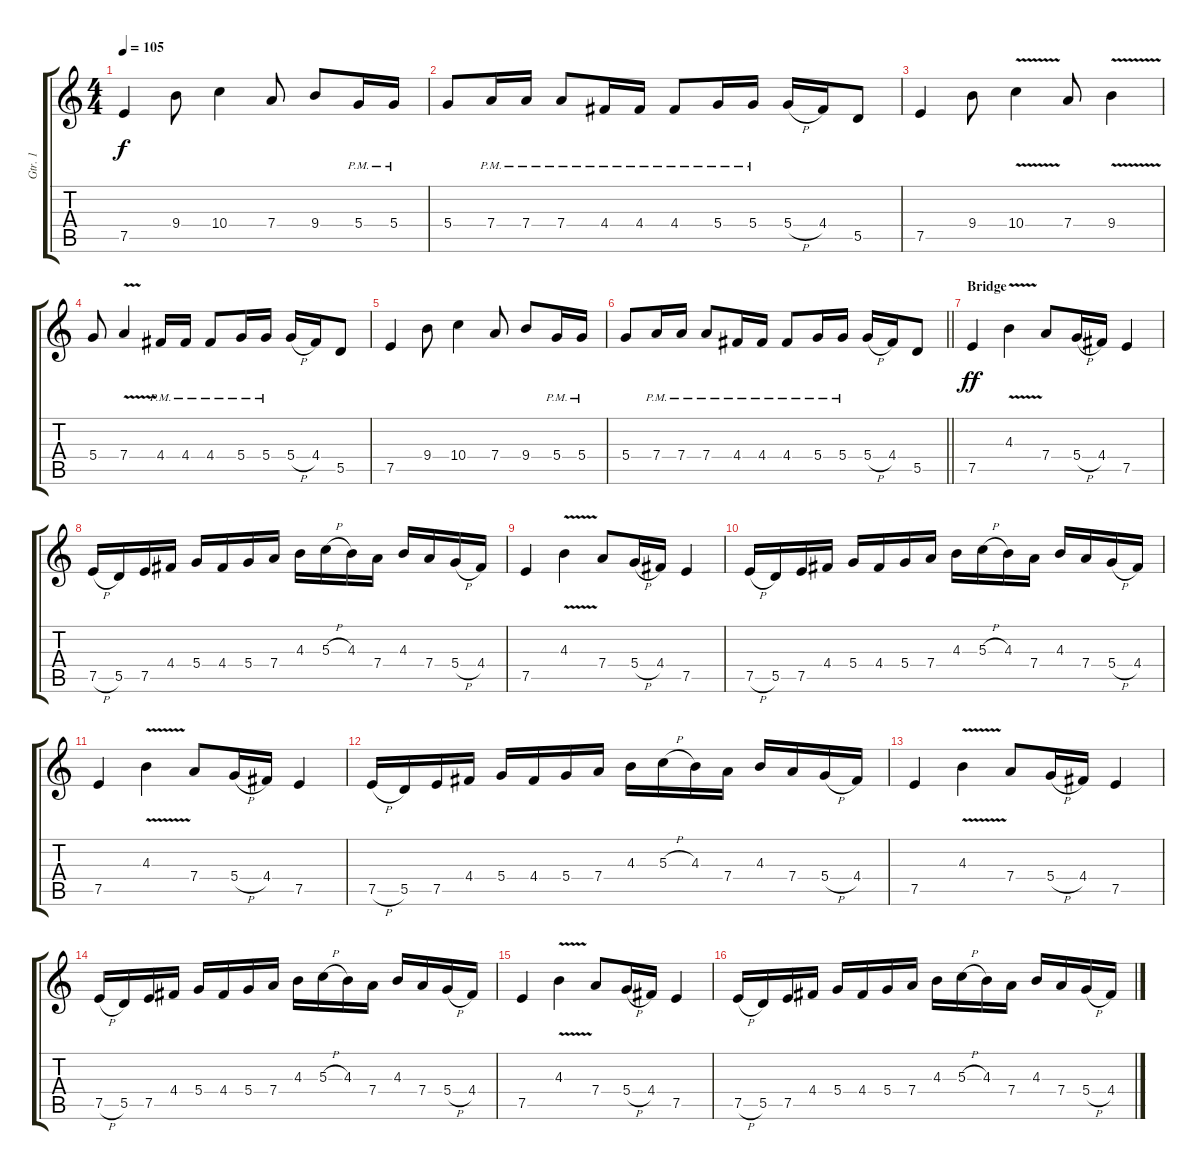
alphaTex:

\track ("Gtr. 1" "Gtr. 1") {instrument electricguitarclean}
\staff {score tabs}
\tuning (E4 B3 G3 D3 A2 E2) {hide}
\ts (4 4)
\tempo 105
\clef g2
\ks c
7.5.4{dy f} 9.4.8 10.4.4 7.4.8 9.4.8 5.4{pm}.16 5.4{pm}.16 |
5.4.8 7.4{pm}.16 7.4{pm}.16 7.4{pm}.8 4.4{pm}.16 4.4{pm}.16 4.4{pm}.8 5.4{pm}.16 5.4{pm}.16 5.4{h}.16 4.4.16 5.5.8 |
7.5.4 9.4.8 10.4{v}.4 7.4.8 9.4{v}.4 |
5.4.8 7.4{v}.4 4.4{pm}.16 4.4{pm}.16 4.4{pm}.8 5.4{pm}.16 5.4{pm}.16 5.4{h}.16 4.4.16 5.5.8 |
7.5.4 9.4.8 10.4.4 7.4.8 9.4.8 5.4{pm}.16 5.4{pm}.16 |
\barLineRight lightlight
5.4.8 7.4{pm}.16 7.4{pm}.16 7.4{pm}.8 4.4{pm}.16 4.4{pm}.16 4.4{pm}.8 5.4{pm}.16 5.4{pm}.16 5.4{h}.16 4.4.16 5.5.8 |
\section ("" "Bridge")
7.5.4{dy ff} 4.3{v}.4 7.4.8 5.4{h}.16 4.4.16 7.5.4 |
7.5{h}.16 5.5.16 7.5.16 4.4.16 5.4.16 4.4.16 5.4.16 7.4.16 4.3.16 5.3{h}.16 4.3.16 7.4.16 4.3.16 7.4.16 5.4{h}.16 4.4.16 |
7.5.4 4.3{v}.4 7.4.8 5.4{h}.16 4.4.16 7.5.4 |
7.5{h}.16 5.5.16 7.5.16 4.4.16 5.4.16 4.4.16 5.4.16 7.4.16 4.3.16 5.3{h}.16 4.3.16 7.4.16 4.3.16 7.4.16 5.4{h}.16 4.4.16 |
7.5.4 4.3{v}.4 7.4.8 5.4{h}.16 4.4.16 7.5.4 |
7.5{h}.16 5.5.16 7.5.16 4.4.16 5.4.16 4.4.16 5.4.16 7.4.16 4.3.16 5.3{h}.16 4.3.16 7.4.16 4.3.16 7.4.16 5.4{h}.16 4.4.16 |
7.5.4 4.3{v}.4 7.4.8 5.4{h}.16 4.4.16 7.5.4 |
7.5{h}.16 5.5.16 7.5.16 4.4.16 5.4.16 4.4.16 5.4.16 7.4.16 4.3.16 5.3{h}.16 4.3.16 7.4.16 4.3.16 7.4.16 5.4{h}.16 4.4.16 |
7.5.4 4.3{v}.4 7.4.8 5.4{h}.16 4.4.16 7.5.4 |
7.5{h}.16 5.5.16 7.5.16 4.4.16 5.4.16 4.4.16 5.4.16 7.4.16 4.3.16 5.3{h}.16 4.3.16 7.4.16 4.3.16 7.4.16 5.4{h}.16 4.4.16
